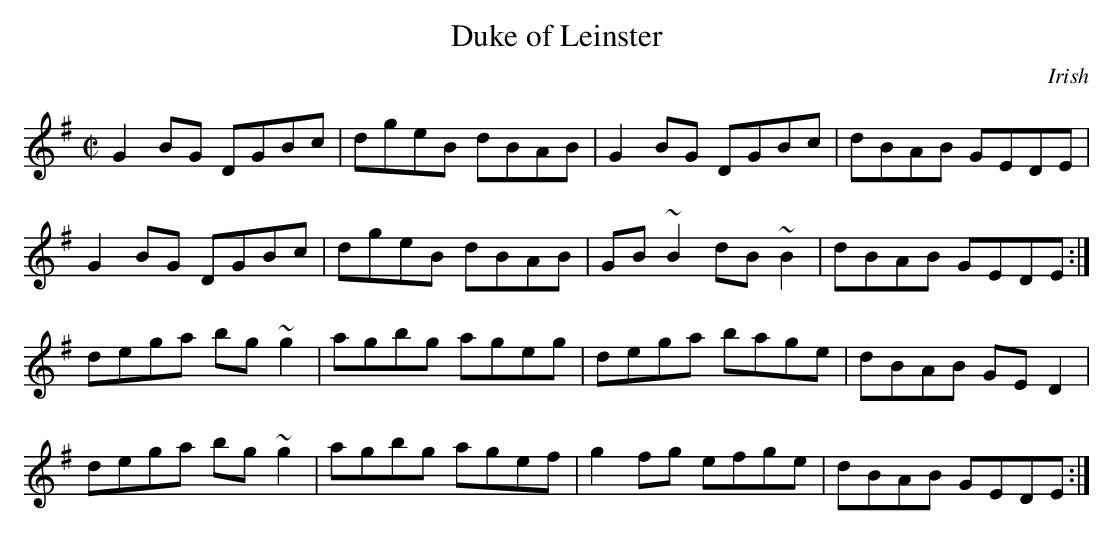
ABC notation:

X:1
T:Duke of Leinster
M:C|
K:G
G2 BG DGBc | dgeB dBAB | G2 BG DGBc | dBAB GEDE |
G2 BG DGBc | dgeB dBAB | GB ~B2 dB ~B2 | dBAB GEDE :|
dega bg ~g2 | agbg ageg | dega bage | dBAB GE D2 |
dega bg ~g2 | agbg agef | g2 fg efge | dBAB GEDE :|
